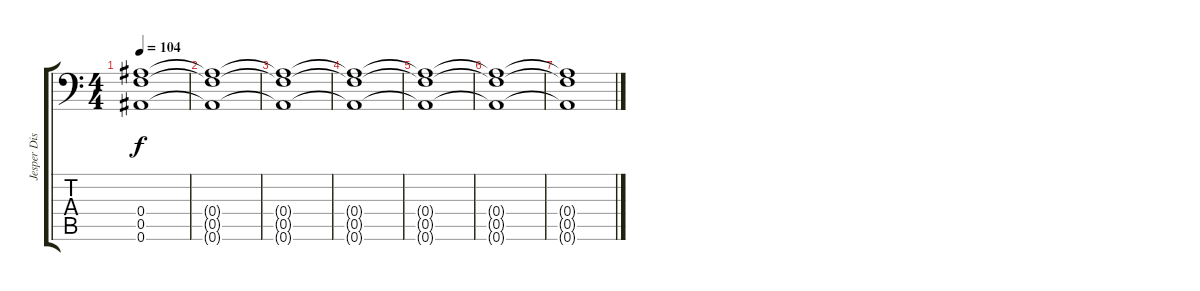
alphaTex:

\track ("Jesper Dist." "Jesper Dis") {instrument distortionguitar}
\staff {score tabs}
\tuning (C4 G3 Eb3 Bb2 F2 Bb1) {hide}
\ts (4 4)
\tempo 104
\clef f4
\ks c
(0.4 0.5 0.6).1{dy f volume 6} |
(0.4{t} 0.5{t} 0.6{t}).1 |
(0.4{t} 0.5{t} 0.6{t}).1 |
(0.4{t} 0.5{t} 0.6{t}).1 |
(0.4{t} 0.5{t} 0.6{t}).1 |
(0.4{t} 0.5{t} 0.6{t}).1 |
(0.4{t} 0.5{t} 0.6{t}).1
